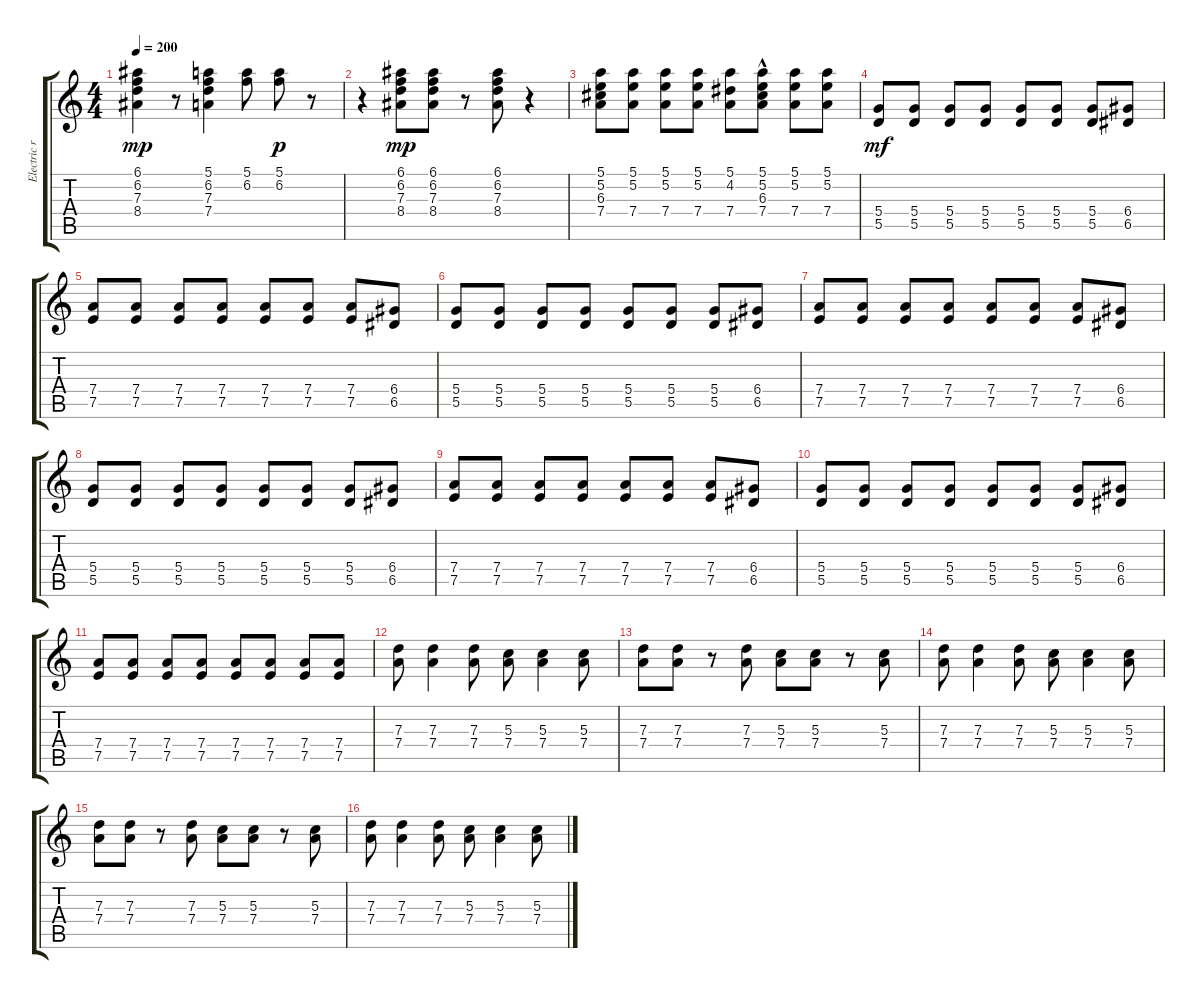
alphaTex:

\track ("Electric rhythm" "Electric r") {instrument electricguitarclean}
\staff {score tabs}
\tuning (E4 B3 G3 D3 A2 E2) {hide}
\ts (4 4)
\tempo 200
\clef g2
\ks c
(6.1 6.2 7.3 8.4).4{dy mp} r.8 (5.1 6.2 7.3 7.4).4 (5.1 6.2).8 (5.1 6.2).8{dy p} r.8 |
r.4 (6.1 6.2 7.3 8.4).8{dy mp} (6.1 6.2 7.3 8.4).8 r.8 (6.1 6.2 7.3 8.4).8 r.4 |
(5.1 5.2 6.3 7.4).8 (5.1 5.2 7.4).8 (5.1 5.2 7.4).8 (5.1 5.2 7.4).8 (5.1 4.2 7.4).8 (5.1 5.2 6.3{hac} 7.4).8 (5.1 5.2 7.4).8 (5.1 5.2 7.4).8 |
(5.4 5.5).8{dy mf} (5.4 5.5).8 (5.4 5.5).8 (5.4 5.5).8 (5.4 5.5).8 (5.4 5.5).8 (5.4 5.5).8 (6.4 6.5).8 |
(7.4 7.5).8 (7.4 7.5).8 (7.4 7.5).8 (7.4 7.5).8 (7.4 7.5).8 (7.4 7.5).8 (7.4 7.5).8 (6.4 6.5).8 |
(5.4 5.5).8 (5.4 5.5).8 (5.4 5.5).8 (5.4 5.5).8 (5.4 5.5).8 (5.4 5.5).8 (5.4 5.5).8 (6.4 6.5).8 |
(7.4 7.5).8 (7.4 7.5).8 (7.4 7.5).8 (7.4 7.5).8 (7.4 7.5).8 (7.4 7.5).8 (7.4 7.5).8 (6.4 6.5).8 |
(5.4 5.5).8 (5.4 5.5).8 (5.4 5.5).8 (5.4 5.5).8 (5.4 5.5).8 (5.4 5.5).8 (5.4 5.5).8 (6.4 6.5).8 |
(7.4 7.5).8 (7.4 7.5).8 (7.4 7.5).8 (7.4 7.5).8 (7.4 7.5).8 (7.4 7.5).8 (7.4 7.5).8 (6.4 6.5).8 |
(5.4 5.5).8 (5.4 5.5).8 (5.4 5.5).8 (5.4 5.5).8 (5.4 5.5).8 (5.4 5.5).8 (5.4 5.5).8 (6.4 6.5).8 |
(7.4 7.5).8 (7.4 7.5).8 (7.4 7.5).8 (7.4 7.5).8 (7.4 7.5).8 (7.4 7.5).8 (7.4 7.5).8 (7.4 7.5).8 |
(7.3 7.4).8 (7.3 7.4).4 (7.3 7.4).8 (5.3 7.4).8 (5.3 7.4).4 (5.3 7.4).8 |
(7.3 7.4).8 (7.3 7.4).8 r.8 (7.3 7.4).8 (5.3 7.4).8 (5.3 7.4).8 r.8 (5.3 7.4).8 |
(7.3 7.4).8 (7.3 7.4).4 (7.3 7.4).8 (5.3 7.4).8 (5.3 7.4).4 (5.3 7.4).8 |
(7.3 7.4).8 (7.3 7.4).8 r.8 (7.3 7.4).8 (5.3 7.4).8 (5.3 7.4).8 r.8 (5.3 7.4).8 |
(7.3 7.4).8 (7.3 7.4).4 (7.3 7.4).8 (5.3 7.4).8 (5.3 7.4).4 (5.3 7.4).8
